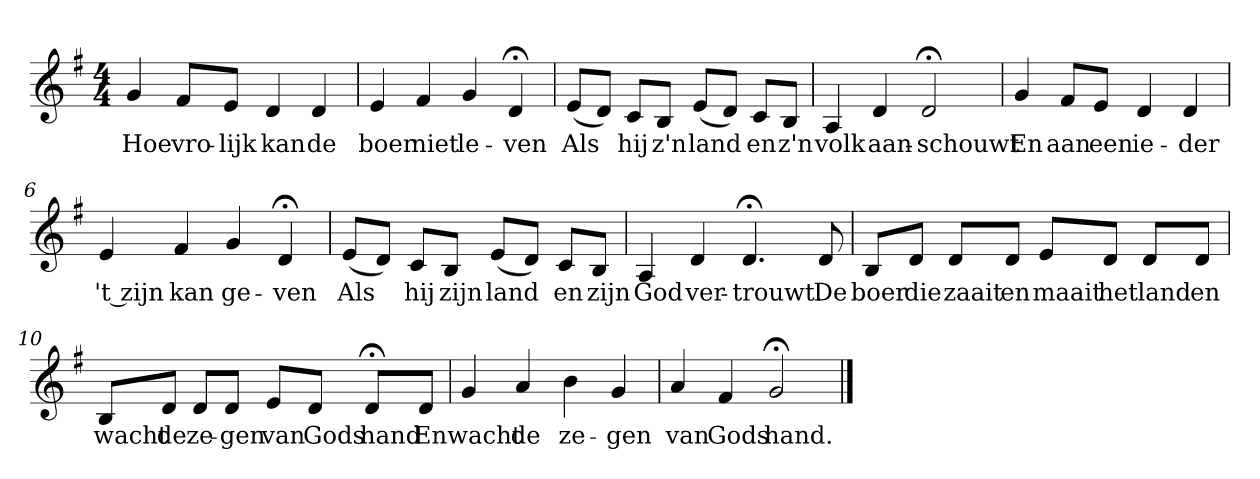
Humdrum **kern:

**kern	**text
*part1	*part1
*staff1	*staff1
*k[f#]	*
*G:	*
*M4/4	*
*MM120	*
=1	=1
4g	Hoe
8f#L	vro-
8eJ	-lijk
4d	kan
4d	de
=2	=2
4e	boer
4f#	niet
4g	le-
4d;<	-ven
=3	=3
(8eL	Als
8dJ)	.
8cL	hij
8BJ	z'n
(8eL	land
8dJ)	.
8cL	en
8BJ	z'n
=4	=4
4A	volk
4d	aan-
2d;<	-schouwt
=5	=5
4g	En
8f#L	aan
8eJ	een
4d	ie-
4d	-der
=6	=6
4e	't zijn
4f#	kan
4g	ge-
4d;<	-ven
=7	=7
(8eL	Als
8dJ)	.
8cL	hij
8BJ	zijn
(8eL	land
8dJ)	.
8cL	en
8BJ	zijn
=8	=8
4A	God
4d	ver-
4.d;<	-trouwt.
8d	De
=9	=9
8BL	boer
8dJ	die
8dL	zaait
8dJ	en
8eL	maait
8dJ	het
8dL	land
8dJ	en
=10	=10
8BL	wacht
8dJ	de
8dL	ze-
8dJ	-gen
8eL	van
8dJ	Gods
8d;<L	hand
8dJ	En
=11	=11
4g	wacht
4a	de
4b	ze-
4g	-gen
=12	=12
4a	van
4f#	Gods
2g;<	hand.
==	==
*-	*-
